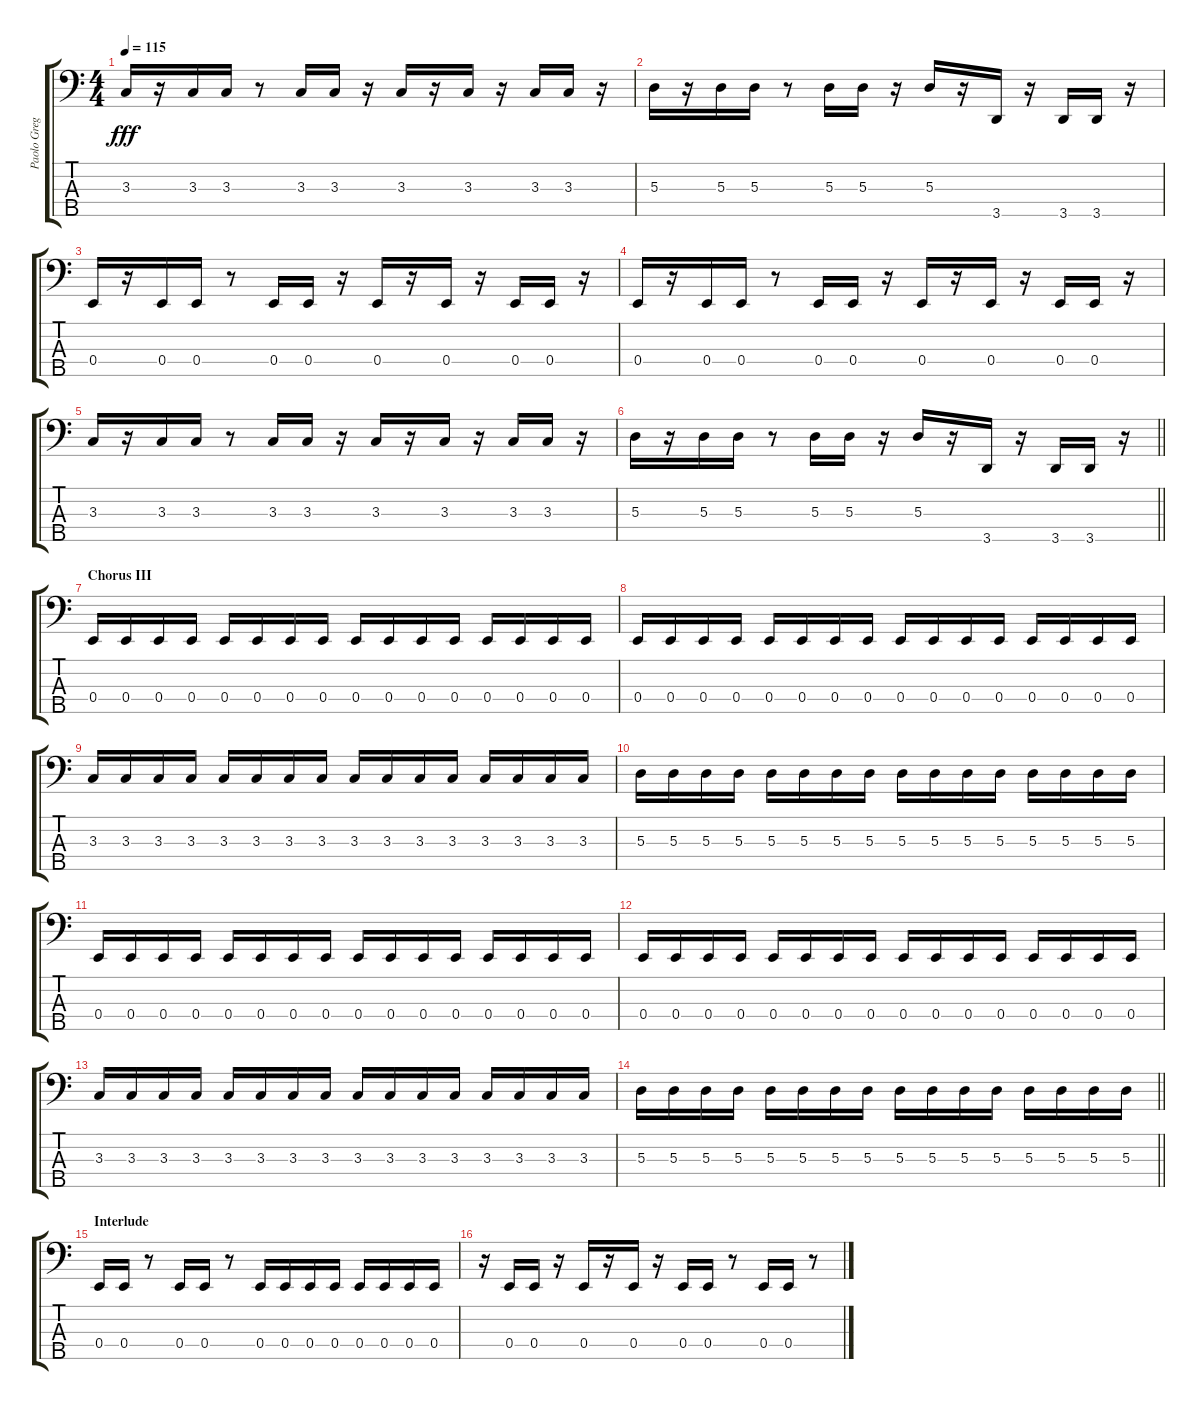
\track ("Paolo Gregoletto" "Paolo Greg") {instrument electricbassfinger}
\staff {score tabs}
\tuning (G2 D2 A1 E1 B0) {hide}
\ts (4 4)
\tempo 115
\clef f4
\ks c
3.3.16{dy fff} r.16 3.3.16 3.3.16 r.8 3.3.16 3.3.16 r.16 3.3.16 r.16 3.3.16 r.16 3.3.16 3.3.16 r.16 |
5.3.16 r.16 5.3.16 5.3.16 r.8 5.3.16 5.3.16 r.16 5.3.16 r.16 3.5.16 r.16 3.5.16 3.5.16 r.16 |
0.4.16 r.16 0.4.16 0.4.16 r.8 0.4.16 0.4.16 r.16 0.4.16 r.16 0.4.16 r.16 0.4.16 0.4.16 r.16 |
0.4.16 r.16 0.4.16 0.4.16 r.8 0.4.16 0.4.16 r.16 0.4.16 r.16 0.4.16 r.16 0.4.16 0.4.16 r.16 |
3.3.16 r.16 3.3.16 3.3.16 r.8 3.3.16 3.3.16 r.16 3.3.16 r.16 3.3.16 r.16 3.3.16 3.3.16 r.16 |
\barLineRight lightlight
5.3.16 r.16 5.3.16 5.3.16 r.8 5.3.16 5.3.16 r.16 5.3.16 r.16 3.5.16 r.16 3.5.16 3.5.16 r.16 |
\section ("" "Chorus III")
0.4.16 0.4.16 0.4.16 0.4.16 0.4.16 0.4.16 0.4.16 0.4.16 0.4.16 0.4.16 0.4.16 0.4.16 0.4.16 0.4.16 0.4.16 0.4.16 |
0.4.16 0.4.16 0.4.16 0.4.16 0.4.16 0.4.16 0.4.16 0.4.16 0.4.16 0.4.16 0.4.16 0.4.16 0.4.16 0.4.16 0.4.16 0.4.16 |
3.3.16 3.3.16 3.3.16 3.3.16 3.3.16 3.3.16 3.3.16 3.3.16 3.3.16 3.3.16 3.3.16 3.3.16 3.3.16 3.3.16 3.3.16 3.3.16 |
5.3.16 5.3.16 5.3.16 5.3.16 5.3.16 5.3.16 5.3.16 5.3.16 5.3.16 5.3.16 5.3.16 5.3.16 5.3.16 5.3.16 5.3.16 5.3.16 |
0.4.16 0.4.16 0.4.16 0.4.16 0.4.16 0.4.16 0.4.16 0.4.16 0.4.16 0.4.16 0.4.16 0.4.16 0.4.16 0.4.16 0.4.16 0.4.16 |
0.4.16 0.4.16 0.4.16 0.4.16 0.4.16 0.4.16 0.4.16 0.4.16 0.4.16 0.4.16 0.4.16 0.4.16 0.4.16 0.4.16 0.4.16 0.4.16 |
3.3.16 3.3.16 3.3.16 3.3.16 3.3.16 3.3.16 3.3.16 3.3.16 3.3.16 3.3.16 3.3.16 3.3.16 3.3.16 3.3.16 3.3.16 3.3.16 |
\barLineRight lightlight
5.3.16 5.3.16 5.3.16 5.3.16 5.3.16 5.3.16 5.3.16 5.3.16 5.3.16 5.3.16 5.3.16 5.3.16 5.3.16 5.3.16 5.3.16 5.3.16 |
\section ("" "Interlude")
0.4.16 0.4.16 r.8 0.4.16 0.4.16 r.8 0.4.16 0.4.16 0.4.16 0.4.16 0.4.16 0.4.16 0.4.16 0.4.16 |
r.16 0.4.16 0.4.16 r.16 0.4.16 r.16 0.4.16 r.16 0.4.16 0.4.16 r.8 0.4.16 0.4.16 r.8
